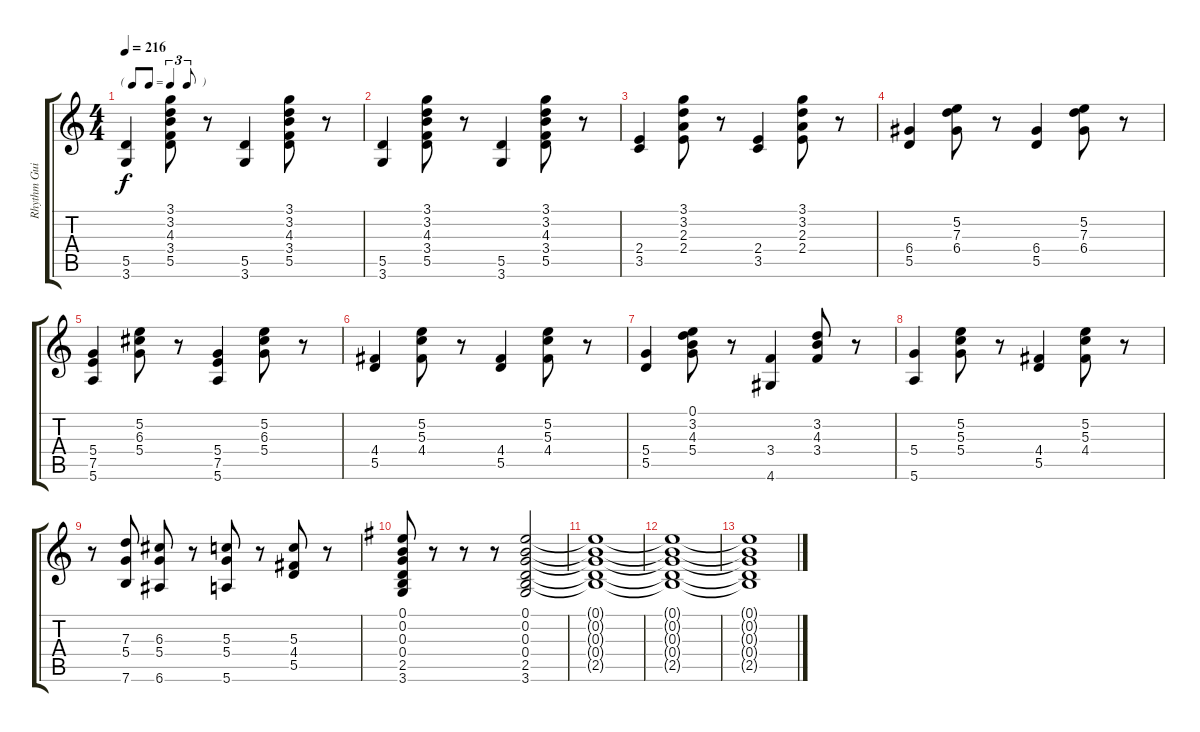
\track ("Rhythm Guitar 2" "Rhythm Gui") {instrument acousticguitarnylon}
\staff {score tabs}
\tuning (E4 B3 G3 D3 A2 E2) {hide}
\ts (4 4)
\tf triplet8th
\tempo 216
\clef g2
\ks c
(5.5 3.6).4{dy f} (3.1 3.2 4.3 3.4 5.5).8 r.8 (5.5 3.6).4 (3.1 3.2 4.3 3.4 5.5).8 r.8 |
(5.5 3.6).4 (3.1 3.2 4.3 3.4 5.5).8 r.8 (5.5 3.6).4 (3.1 3.2 4.3 3.4 5.5).8 r.8 |
(2.4 3.5).4 (3.1 3.2 2.3 2.4).8 r.8 (2.4 3.5).4 (3.1 3.2 2.3 2.4).8 r.8 |
(6.4 5.5).4 (5.2 7.3 6.4).8 r.8 (6.4 5.5).4 (5.2 7.3 6.4).8 r.8 |
(5.4 7.5 5.6).4 (5.2 6.3 5.4).8 r.8 (5.4 7.5 5.6).4 (5.2 6.3 5.4).8 r.8 |
(4.4 5.5).4 (5.2 5.3 4.4).8 r.8 (4.4 5.5).4 (5.2 5.3 4.4).8 r.8 |
(5.4 5.5).4 (0.1 3.2 4.3 5.4).8 r.8 (3.4 4.6).4 (3.2 4.3 3.4).8 r.8 |
(5.4 5.6).4 (5.2 5.3 5.4).8 r.8 (4.4 5.5).4 (5.2 5.3 4.4).8 r.8 |
r.8 (7.3 5.4 7.6).8 (6.3 5.4 6.6).8 r.8 (5.3 5.4 5.6).8 r.8 (5.3 4.4 5.5).8 r.8 |
\ks g
(0.1 0.2 0.3 0.4 2.5 3.6).8 r.8 r.8 r.8 (0.1 0.2 0.3 0.4 2.5 3.6).2 |
(0.1{t} 0.2{t} 0.3{t} 0.4{t} 2.5{t}).1 |
(0.1{t} 0.2{t} 0.3{t} 0.4{t} 2.5{t}).1 |
(0.1{t} 0.2{t} 0.3{t} 0.4{t} 2.5{t}).1
